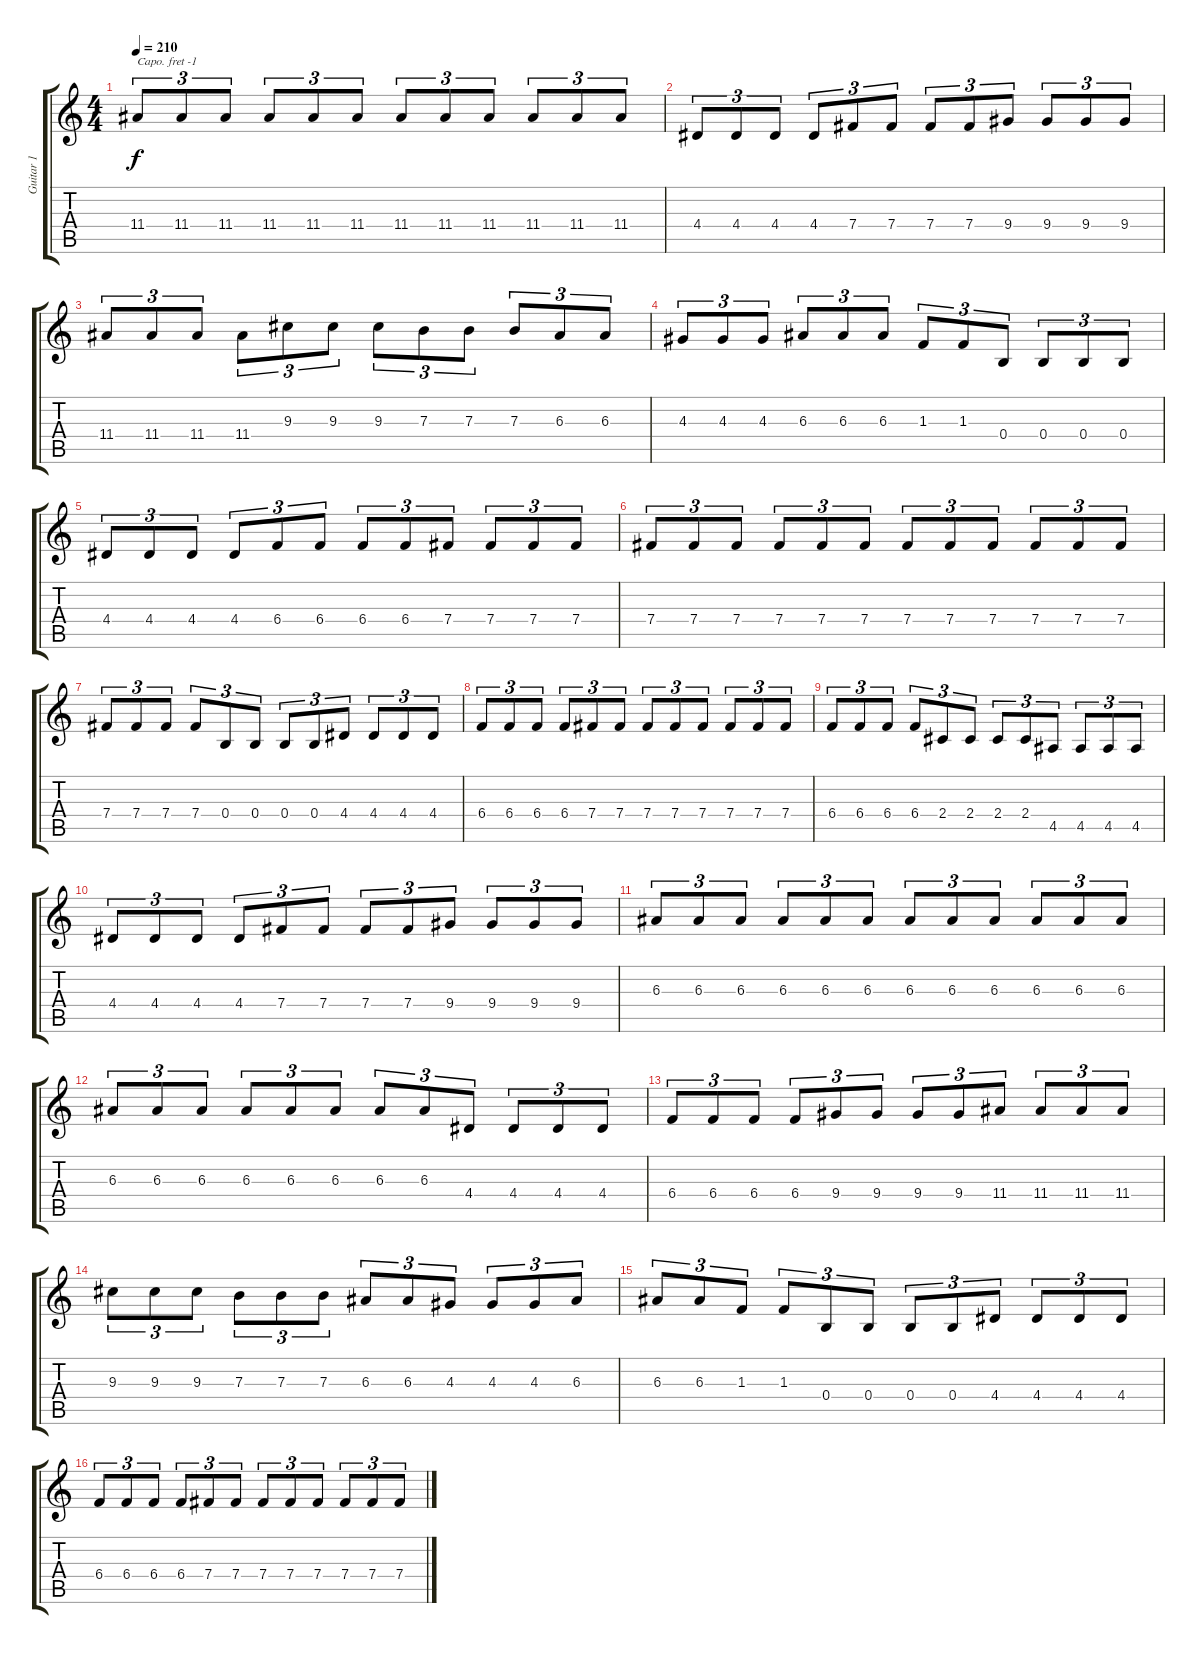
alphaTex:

\track ("Guitar 1" "Guitar 1") {instrument distortionguitar}
\staff {score tabs}
\capo -1
\tuning (D4 A3 F3 C3 G2 C2) {hide}
\ts (4 4)
\tempo 210
\clef g2
\ks c
11.4.8{tu (3 2) dy f} 11.4.8{tu (3 2)} 11.4.8{tu (3 2)} 11.4.8{tu (3 2)} 11.4.8{tu (3 2)} 11.4.8{tu (3 2)} 11.4.8{tu (3 2)} 11.4.8{tu (3 2)} 11.4.8{tu (3 2)} 11.4.8{tu (3 2)} 11.4.8{tu (3 2)} 11.4.8{tu (3 2)} |
4.4.8{tu (3 2)} 4.4.8{tu (3 2)} 4.4.8{tu (3 2)} 4.4.8{tu (3 2)} 7.4.8{tu (3 2)} 7.4.8{tu (3 2)} 7.4.8{tu (3 2)} 7.4.8{tu (3 2)} 9.4.8{tu (3 2)} 9.4.8{tu (3 2)} 9.4.8{tu (3 2)} 9.4.8{tu (3 2)} |
11.4.8{tu (3 2)} 11.4.8{tu (3 2)} 11.4.8{tu (3 2)} 11.4.8{tu (3 2)} 9.3.8{tu (3 2)} 9.3.8{tu (3 2)} 9.3.8{tu (3 2)} 7.3.8{tu (3 2)} 7.3.8{tu (3 2)} 7.3.8{tu (3 2)} 6.3.8{tu (3 2)} 6.3.8{tu (3 2)} |
4.3.8{tu (3 2)} 4.3.8{tu (3 2)} 4.3.8{tu (3 2)} 6.3.8{tu (3 2)} 6.3.8{tu (3 2)} 6.3.8{tu (3 2)} 1.3.8{tu (3 2)} 1.3.8{tu (3 2)} 0.4.8{tu (3 2)} 0.4.8{tu (3 2)} 0.4.8{tu (3 2)} 0.4.8{tu (3 2)} |
4.4.8{tu (3 2)} 4.4.8{tu (3 2)} 4.4.8{tu (3 2)} 4.4.8{tu (3 2)} 6.4.8{tu (3 2)} 6.4.8{tu (3 2)} 6.4.8{tu (3 2)} 6.4.8{tu (3 2)} 7.4.8{tu (3 2)} 7.4.8{tu (3 2)} 7.4.8{tu (3 2)} 7.4.8{tu (3 2)} |
7.4.8{tu (3 2)} 7.4.8{tu (3 2)} 7.4.8{tu (3 2)} 7.4.8{tu (3 2)} 7.4.8{tu (3 2)} 7.4.8{tu (3 2)} 7.4.8{tu (3 2)} 7.4.8{tu (3 2)} 7.4.8{tu (3 2)} 7.4.8{tu (3 2)} 7.4.8{tu (3 2)} 7.4.8{tu (3 2)} |
7.4.8{tu (3 2)} 7.4.8{tu (3 2)} 7.4.8{tu (3 2)} 7.4.8{tu (3 2)} 0.4.8{tu (3 2)} 0.4.8{tu (3 2)} 0.4.8{tu (3 2)} 0.4.8{tu (3 2)} 4.4.8{tu (3 2)} 4.4.8{tu (3 2)} 4.4.8{tu (3 2)} 4.4.8{tu (3 2)} |
6.4.8{tu (3 2)} 6.4.8{tu (3 2)} 6.4.8{tu (3 2)} 6.4.8{tu (3 2)} 7.4.8{tu (3 2)} 7.4.8{tu (3 2)} 7.4.8{tu (3 2)} 7.4.8{tu (3 2)} 7.4.8{tu (3 2)} 7.4.8{tu (3 2)} 7.4.8{tu (3 2)} 7.4.8{tu (3 2)} |
6.4.8{tu (3 2)} 6.4.8{tu (3 2)} 6.4.8{tu (3 2)} 6.4.8{tu (3 2)} 2.4.8{tu (3 2)} 2.4.8{tu (3 2)} 2.4.8{tu (3 2)} 2.4.8{tu (3 2)} 4.5.8{tu (3 2)} 4.5.8{tu (3 2)} 4.5.8{tu (3 2)} 4.5.8{tu (3 2)} |
4.4.8{tu (3 2)} 4.4.8{tu (3 2)} 4.4.8{tu (3 2)} 4.4.8{tu (3 2)} 7.4.8{tu (3 2)} 7.4.8{tu (3 2)} 7.4.8{tu (3 2)} 7.4.8{tu (3 2)} 9.4.8{tu (3 2)} 9.4.8{tu (3 2)} 9.4.8{tu (3 2)} 9.4.8{tu (3 2)} |
6.3.8{tu (3 2)} 6.3.8{tu (3 2)} 6.3.8{tu (3 2)} 6.3.8{tu (3 2)} 6.3.8{tu (3 2)} 6.3.8{tu (3 2)} 6.3.8{tu (3 2)} 6.3.8{tu (3 2)} 6.3.8{tu (3 2)} 6.3.8{tu (3 2)} 6.3.8{tu (3 2)} 6.3.8{tu (3 2)} |
6.3.8{tu (3 2)} 6.3.8{tu (3 2)} 6.3.8{tu (3 2)} 6.3.8{tu (3 2)} 6.3.8{tu (3 2)} 6.3.8{tu (3 2)} 6.3.8{tu (3 2)} 6.3.8{tu (3 2)} 4.4.8{tu (3 2)} 4.4.8{tu (3 2)} 4.4.8{tu (3 2)} 4.4.8{tu (3 2)} |
6.4.8{tu (3 2)} 6.4.8{tu (3 2)} 6.4.8{tu (3 2)} 6.4.8{tu (3 2)} 9.4.8{tu (3 2)} 9.4.8{tu (3 2)} 9.4.8{tu (3 2)} 9.4.8{tu (3 2)} 11.4.8{tu (3 2)} 11.4.8{tu (3 2)} 11.4.8{tu (3 2)} 11.4.8{tu (3 2)} |
9.3.8{tu (3 2)} 9.3.8{tu (3 2)} 9.3.8{tu (3 2)} 7.3.8{tu (3 2)} 7.3.8{tu (3 2)} 7.3.8{tu (3 2)} 6.3.8{tu (3 2)} 6.3.8{tu (3 2)} 4.3.8{tu (3 2)} 4.3.8{tu (3 2)} 4.3.8{tu (3 2)} 6.3.8{tu (3 2)} |
6.3.8{tu (3 2)} 6.3.8{tu (3 2)} 1.3.8{tu (3 2)} 1.3.8{tu (3 2)} 0.4.8{tu (3 2)} 0.4.8{tu (3 2)} 0.4.8{tu (3 2)} 0.4.8{tu (3 2)} 4.4.8{tu (3 2)} 4.4.8{tu (3 2)} 4.4.8{tu (3 2)} 4.4.8{tu (3 2)} |
6.4.8{tu (3 2)} 6.4.8{tu (3 2)} 6.4.8{tu (3 2)} 6.4.8{tu (3 2)} 7.4.8{tu (3 2)} 7.4.8{tu (3 2)} 7.4.8{tu (3 2)} 7.4.8{tu (3 2)} 7.4.8{tu (3 2)} 7.4.8{tu (3 2)} 7.4.8{tu (3 2)} 7.4.8{tu (3 2)}
